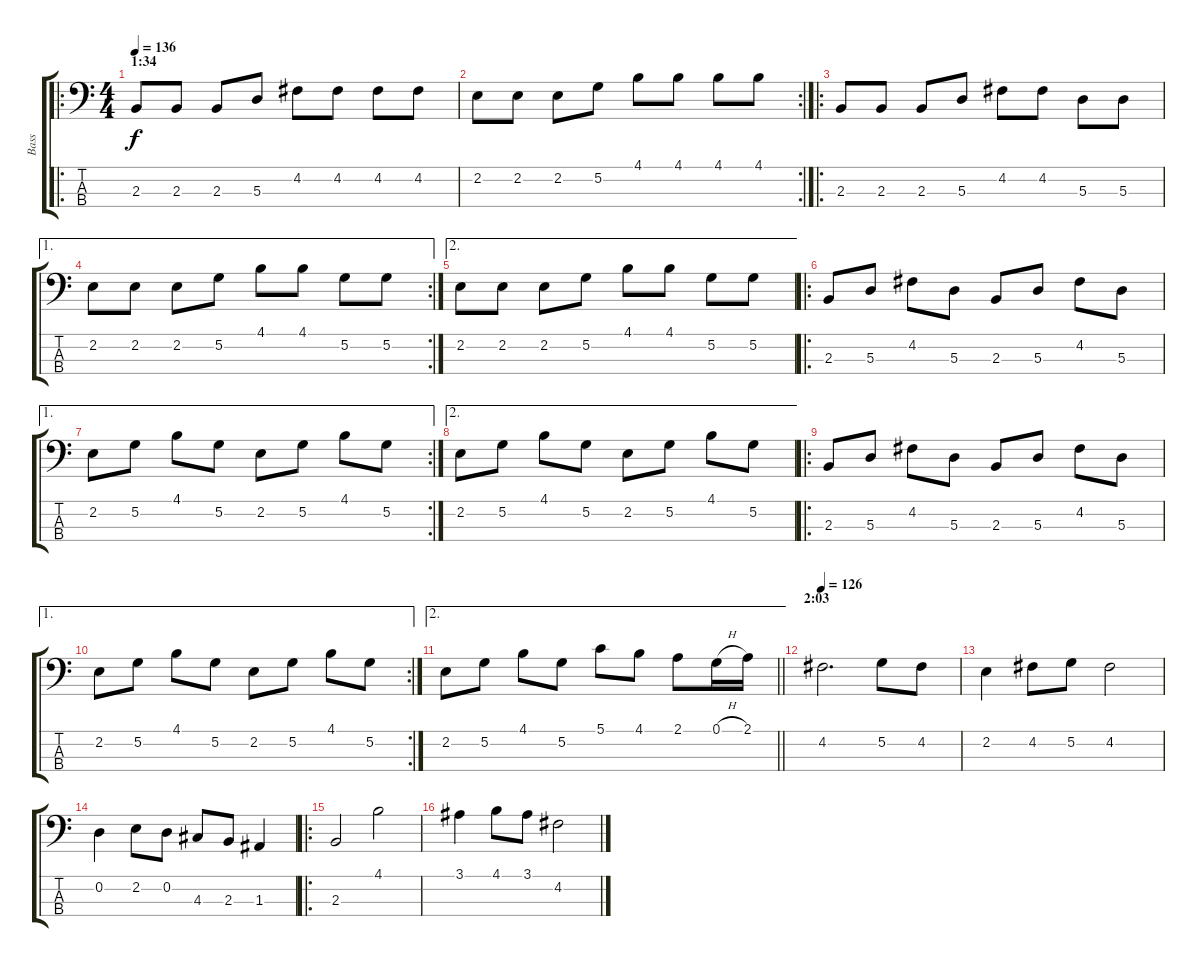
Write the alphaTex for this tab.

\track ("Bass" "Bass") {instrument electricbasspick}
\staff {score tabs}
\tuning (G2 D2 A1 E1) {hide}
\ro
\ts (4 4)
\section ("" "1:34")
\tempo 136
\clef f4
\ks c
2.3.8{dy f} 2.3.8 2.3.8 5.3.8 4.2.8 4.2.8 4.2.8 4.2.8 |
\rc 2
2.2.8 2.2.8 2.2.8 5.2.8 4.1.8 4.1.8 4.1.8 4.1.8 |
\ro
2.3.8 2.3.8 2.3.8 5.3.8 4.2.8 4.2.8 5.3.8 5.3.8 |
\ae 1
\rc 2
2.2.8 2.2.8 2.2.8 5.2.8 4.1.8 4.1.8 5.2.8 5.2.8 |
\ae 2
2.2.8 2.2.8 2.2.8 5.2.8 4.1.8 4.1.8 5.2.8 5.2.8 |
\ro
2.3.8 5.3.8 4.2.8 5.3.8 2.3.8 5.3.8 4.2.8 5.3.8 |
\ae 1
\rc 2
2.2.8 5.2.8 4.1.8 5.2.8 2.2.8 5.2.8 4.1.8 5.2.8 |
\ae 2
2.2.8 5.2.8 4.1.8 5.2.8 2.2.8 5.2.8 4.1.8 5.2.8 |
\ro
2.3.8 5.3.8 4.2.8 5.3.8 2.3.8 5.3.8 4.2.8 5.3.8 |
\ae 1
\rc 2
2.2.8 5.2.8 4.1.8 5.2.8 2.2.8 5.2.8 4.1.8 5.2.8 |
\ae 2
\barLineRight lightlight
2.2.8 5.2.8 4.1.8 5.2.8 5.1.8 4.1.8 2.1.8 0.1{h}.16 2.1.16 |
\section ("" "2:03")
\tempo 126
4.2.2{d} 5.2.8 4.2.8 |
2.2.4 4.2.8 5.2.8 4.2.2 |
0.2.4 2.2.8 0.2.8 4.3.8 2.3.8 1.3.4 |
\ro
2.3.2 4.1.2 |
3.1.4 4.1.8 3.1.8 4.2.2
